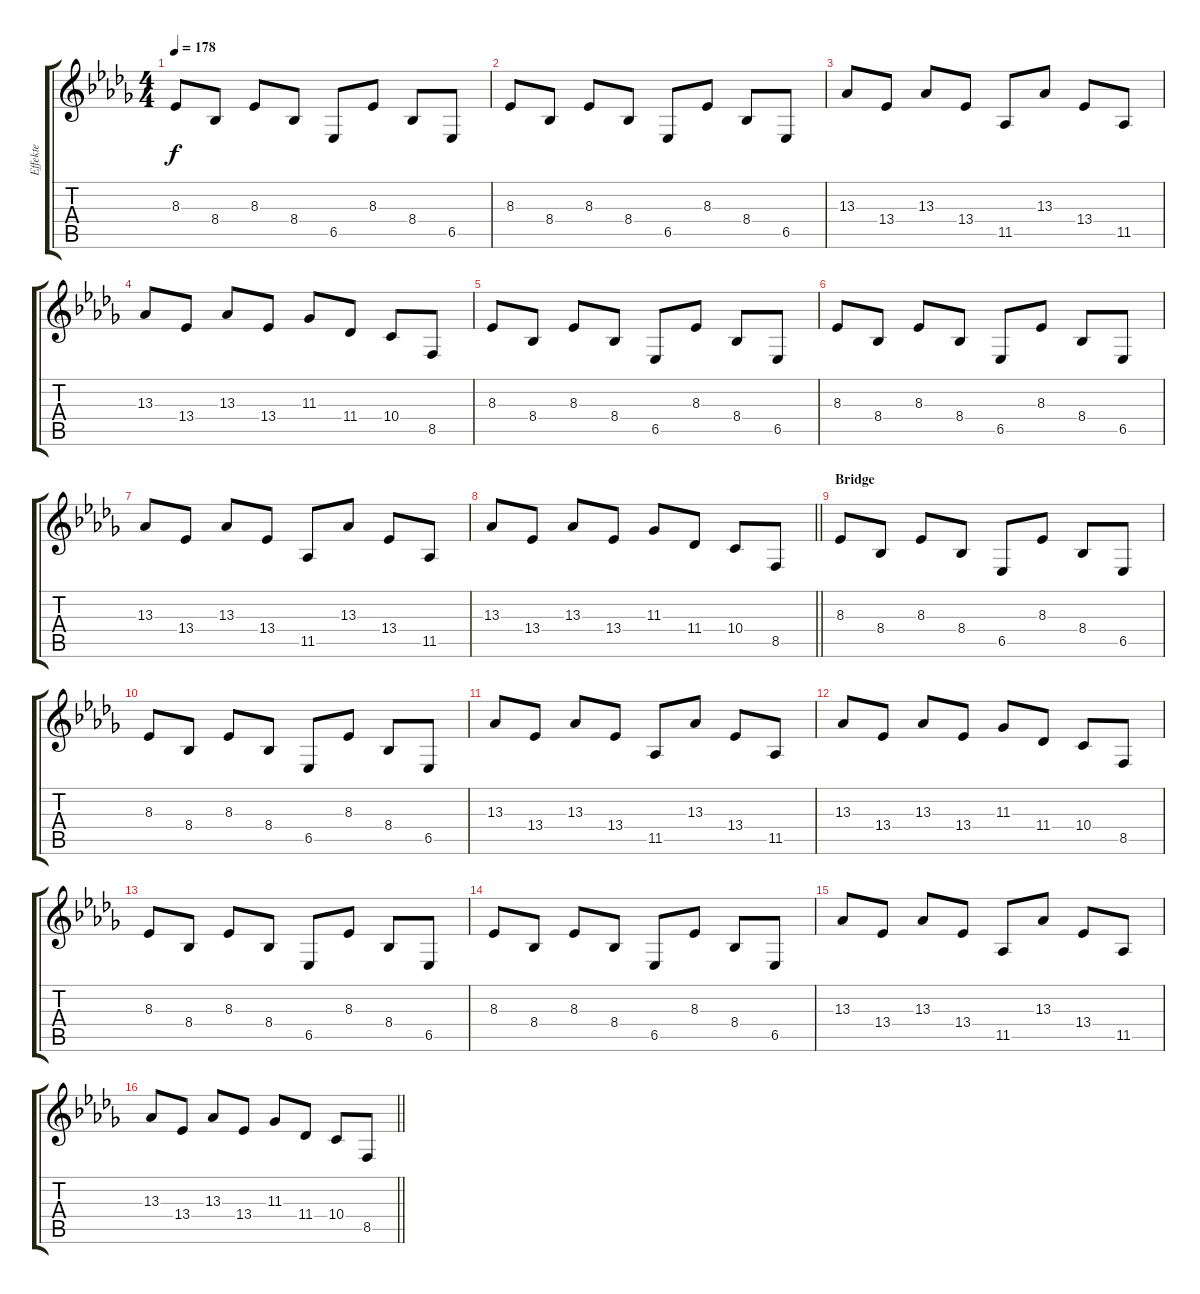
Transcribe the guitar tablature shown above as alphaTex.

\track ("Effekte" "Effekte") {instrument lead5charang}
\staff {score tabs}
\tuning (E4 B3 G3 D3 A2 E2) {hide}
\ts (4 4)
\tempo 178
\clef g2
\ks db
8.3.8{dy f} 8.4.8 8.3.8 8.4.8 6.5.8 8.3.8 8.4.8 6.5.8 |
8.3.8 8.4.8 8.3.8 8.4.8 6.5.8 8.3.8 8.4.8 6.5.8 |
13.3.8 13.4.8 13.3.8 13.4.8 11.5.8 13.3.8 13.4.8 11.5.8 |
13.3.8 13.4.8 13.3.8 13.4.8 11.3.8 11.4.8 10.4.8 8.5.8 |
8.3.8 8.4.8 8.3.8 8.4.8 6.5.8 8.3.8 8.4.8 6.5.8 |
8.3.8 8.4.8 8.3.8 8.4.8 6.5.8 8.3.8 8.4.8 6.5.8 |
13.3.8 13.4.8 13.3.8 13.4.8 11.5.8 13.3.8 13.4.8 11.5.8 |
\barLineRight lightlight
13.3.8 13.4.8 13.3.8 13.4.8 11.3.8 11.4.8 10.4.8 8.5.8 |
\section ("" "Bridge")
8.3.8 8.4.8 8.3.8 8.4.8 6.5.8 8.3.8 8.4.8 6.5.8 |
8.3.8 8.4.8 8.3.8 8.4.8 6.5.8 8.3.8 8.4.8 6.5.8 |
13.3.8 13.4.8 13.3.8 13.4.8 11.5.8 13.3.8 13.4.8 11.5.8 |
13.3.8 13.4.8 13.3.8 13.4.8 11.3.8 11.4.8 10.4.8 8.5.8 |
8.3.8 8.4.8 8.3.8 8.4.8 6.5.8 8.3.8 8.4.8 6.5.8 |
8.3.8 8.4.8 8.3.8 8.4.8 6.5.8 8.3.8 8.4.8 6.5.8 |
13.3.8 13.4.8 13.3.8 13.4.8 11.5.8 13.3.8 13.4.8 11.5.8 |
\barLineRight lightlight
13.3.8 13.4.8 13.3.8 13.4.8 11.3.8 11.4.8 10.4.8 8.5.8
